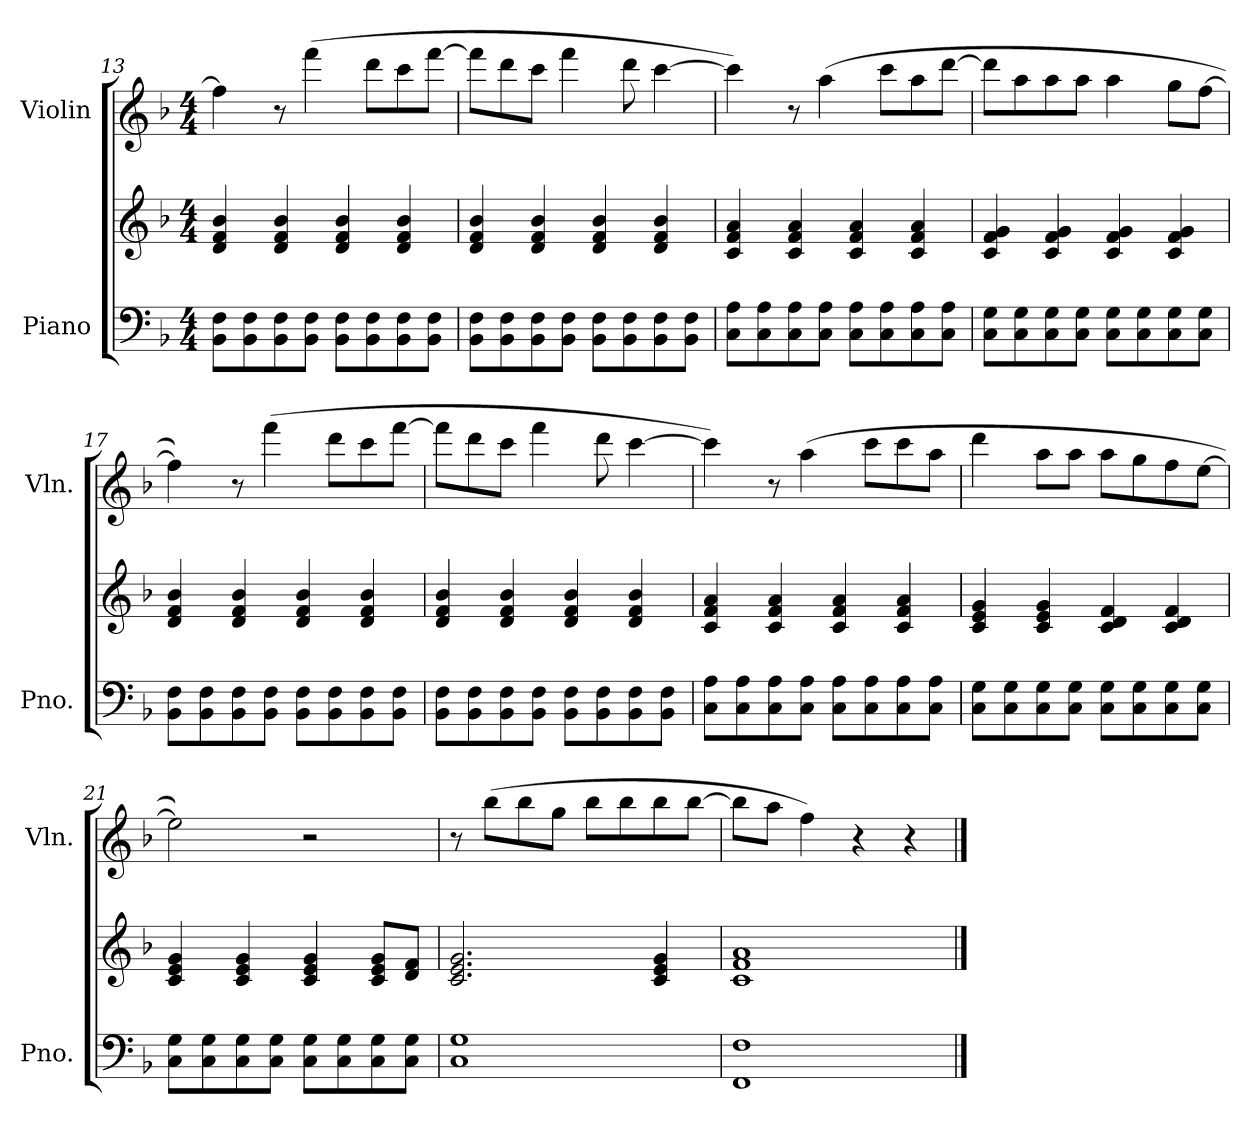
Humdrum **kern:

**kern	**kern	**kern
*part2	*part2	*part1
*staff3	*staff2	*staff1
*I"Piano	*	*I"Violin
*I'Pno.	*	*I'Vln.
!!LO:PB:g=z
*clefF4	*clefG2	*clefG2
*k[b-]	*k[b-]	*k[b-]
*M4/4	*M4/4	*M4/4
=13	=13	=13
8BB-\ 8F\L	4d/ 4f/ 4b-/	4ff\]
8BB-\ 8F\	.	.
8BB-\ 8F\	4d/ 4f/ 4b-/	8r
8BB-\ 8F\J	.	(4fff\
8BB-\ 8F\L	4d/ 4f/ 4b-/	.
8BB-\ 8F\	.	8ddd\L
8BB-\ 8F\	4d/ 4f/ 4b-/	8ccc\
8BB-\ 8F\J	.	[8fff\J
=14	=14	=14
8BB-\ 8F\L	4d/ 4f/ 4b-/	8fff\L]
8BB-\ 8F\	.	8ddd\
8BB-\ 8F\	4d/ 4f/ 4b-/	8ccc\J
8BB-\ 8F\J	.	4fff\
8BB-\ 8F\L	4d/ 4f/ 4b-/	.
8BB-\ 8F\	.	8ddd\
8BB-\ 8F\	4d/ 4f/ 4b-/	[4ccc\
8BB-\ 8F\J	.	.
=15	=15	=15
8C\ 8A\L	4c/ 4f/ 4a/	4ccc\])
8C\ 8A\	.	.
8C\ 8A\	4c/ 4f/ 4a/	8r
8C\ 8A\J	.	(4aa\
8C\ 8A\L	4c/ 4f/ 4a/	.
8C\ 8A\	.	8ccc\L
8C\ 8A\	4c/ 4f/ 4a/	8aa\
8C\ 8A\J	.	[8ddd\J
=16	=16	=16
8C\ 8G\L	4c/ 4f/ 4g/	8ddd\L]
8C\ 8G\	.	8aa\
8C\ 8G\	4c/ 4f/ 4g/	8aa\
8C\ 8G\J	.	8aa\J
8C\ 8G\L	4c/ 4f/ 4g/	4aa\
8C\ 8G\	.	.
8C\ 8G\	4c/ 4f/ 4g/	8gg\L
8C\ 8G\J	.	[8ff\J
!!LO:LB:g=z
=17	=17	=17
8BB-\ 8F\L	4d/ 4f/ 4b-/	4ff\])
8BB-\ 8F\	.	.
8BB-\ 8F\	4d/ 4f/ 4b-/	8r
8BB-\ 8F\J	.	(4fff\
8BB-\ 8F\L	4d/ 4f/ 4b-/	.
8BB-\ 8F\	.	8ddd\L
8BB-\ 8F\	4d/ 4f/ 4b-/	8ccc\
8BB-\ 8F\J	.	[8fff\J
=18	=18	=18
8BB-\ 8F\L	4d/ 4f/ 4b-/	8fff\L]
8BB-\ 8F\	.	8ddd\
8BB-\ 8F\	4d/ 4f/ 4b-/	8ccc\J
8BB-\ 8F\J	.	4fff\
8BB-\ 8F\L	4d/ 4f/ 4b-/	.
8BB-\ 8F\	.	8ddd\
8BB-\ 8F\	4d/ 4f/ 4b-/	[4ccc\
8BB-\ 8F\J	.	.
=19	=19	=19
8C\ 8A\L	4c/ 4f/ 4a/	4ccc\])
8C\ 8A\	.	.
8C\ 8A\	4c/ 4f/ 4a/	8r
8C\ 8A\J	.	(4aa\
8C\ 8A\L	4c/ 4f/ 4a/	.
8C\ 8A\	.	8ccc\L
8C\ 8A\	4c/ 4f/ 4a/	8ccc\
8C\ 8A\J	.	8aa\J
=20	=20	=20
8C\ 8G\L	4c/ 4e/ 4g/	4ddd\
8C\ 8G\	.	.
8C\ 8G\	4c/ 4e/ 4g/	8aa\L
8C\ 8G\J	.	8aa\J
8C\ 8G\L	4c/ 4d/ 4f/	8aa\L
8C\ 8G\	.	8gg\
8C\ 8G\	4c/ 4d/ 4f/	8ff\
8C\ 8G\J	.	[8ee\J
!!LO:LB:g=z
=21	=21	=21
8C\ 8G\L	4c/ 4e/ 4g/	2ee\])
8C\ 8G\	.	.
8C\ 8G\	4c/ 4e/ 4g/	.
8C\ 8G\J	.	.
8C\ 8G\L	4c/ 4e/ 4g/	2r
8C\ 8G\	.	.
8C\ 8G\	8c/ 8e/ 8g/L	.
8C\ 8G\J	8d/ 8f/J	.
=22	=22	=22
1C 1G	2.c/ 2.e/ 2.g/	8r
.	.	(8bb-\L
.	.	8bb-\
.	.	8gg\J
.	.	8bb-\L
.	.	8bb-\
.	4c/ 4e/ 4g/	8bb-\
.	.	[8bb-\J
=23	=23	=23
1FF 1F	1c 1f 1a	8bb-\L]
.	.	8aa\J
.	.	4ff\)
.	.	4r
.	.	4r
==	==	==
*-	*-	*-
